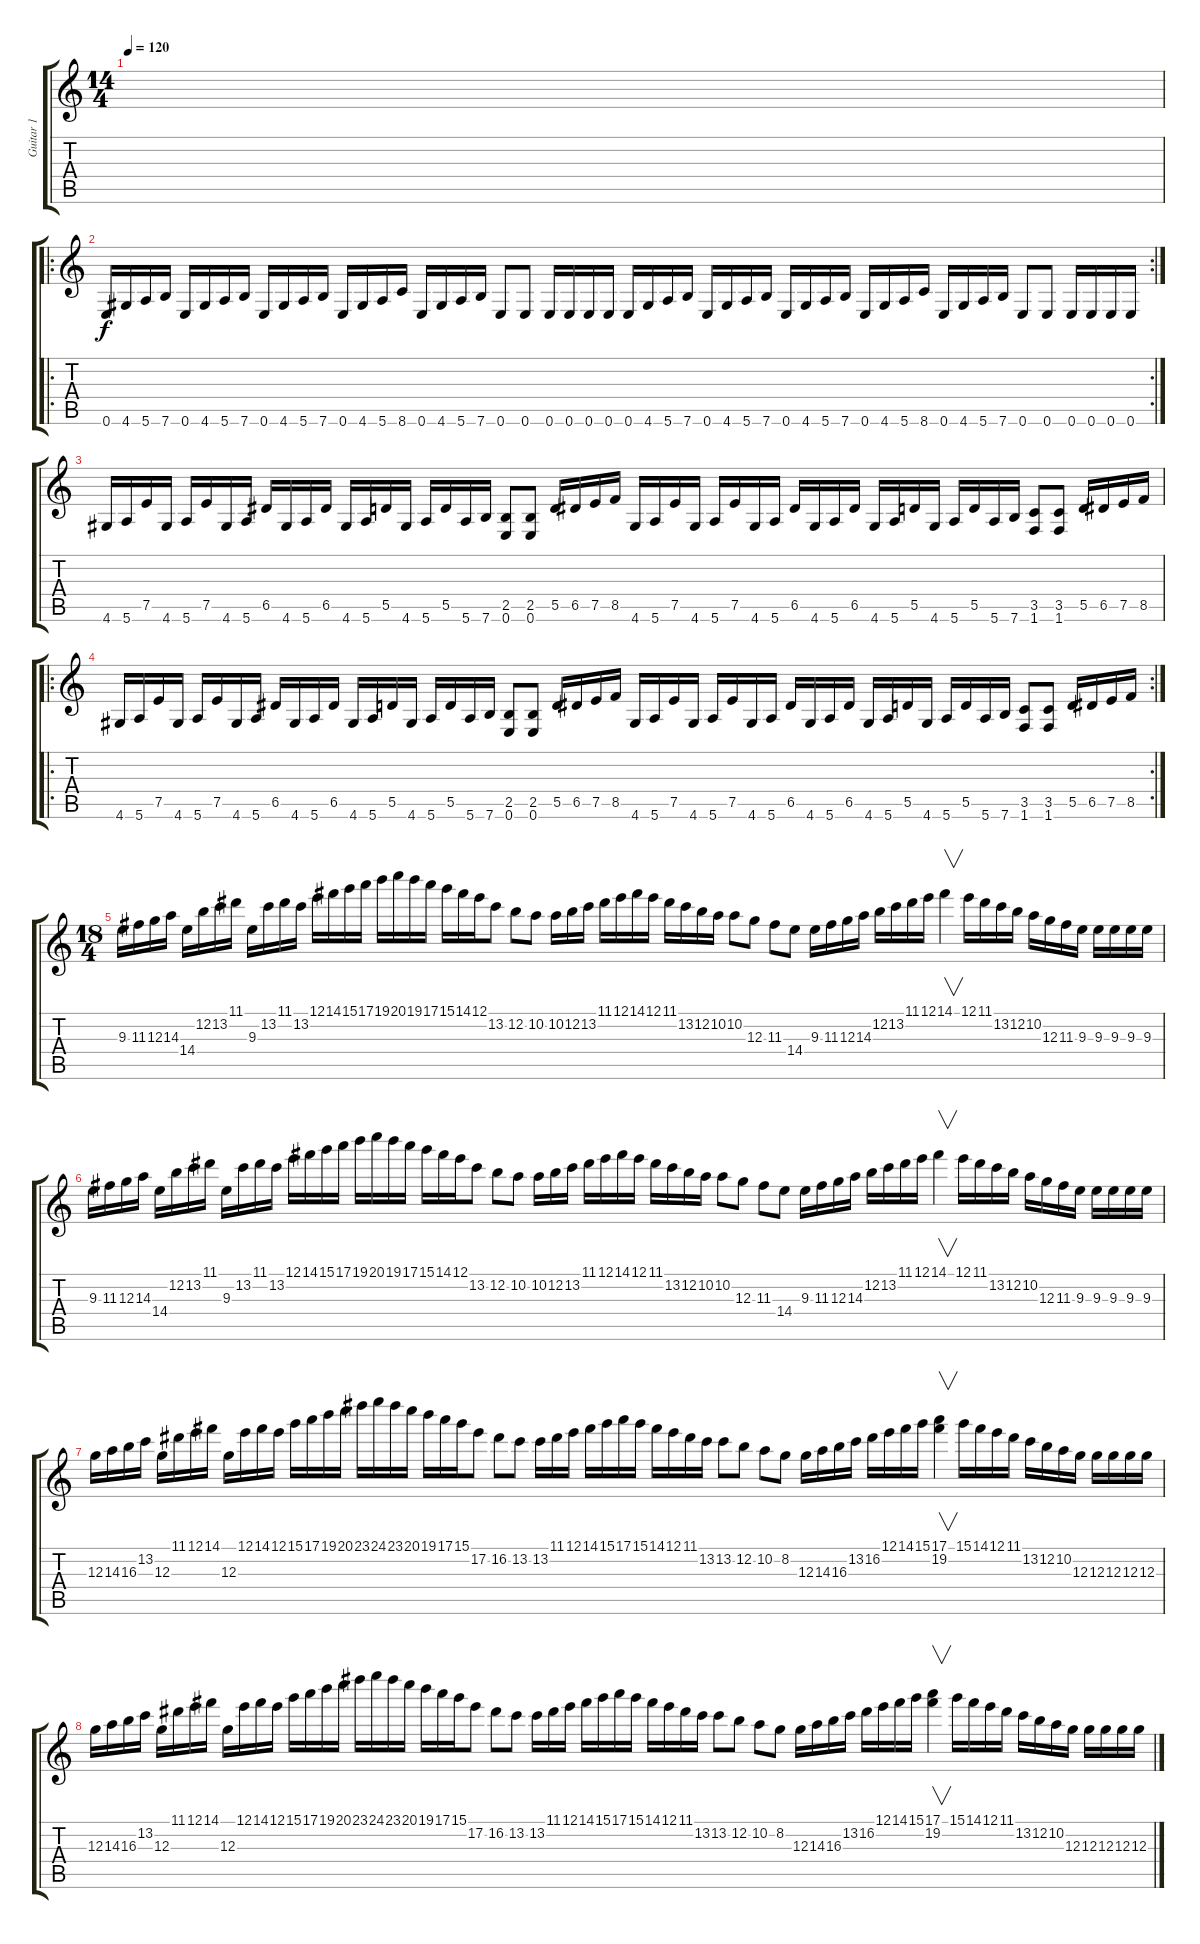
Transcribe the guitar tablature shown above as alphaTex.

\track ("Guitar 1" "Guitar 1") {instrument distortionguitar}
\staff {score tabs}
\tuning (E4 B3 G3 D3 A2 E2) {hide}
\ts (14 4)
\tempo 120
\clef g2
\ks c
|
\ro
\rc 2
0.6.16 4.6.16 5.6.16 7.6.16 0.6.16 4.6.16 5.6.16 7.6.16 0.6.16 4.6.16 5.6.16 7.6.16 0.6.16 4.6.16 5.6.16 8.6.16 0.6.16 4.6.16 5.6.16 7.6.16 0.6.8 0.6.8 0.6.16 0.6.16 0.6.16 0.6.16 0.6.16 4.6.16 5.6.16 7.6.16 0.6.16 4.6.16 5.6.16 7.6.16 0.6.16 4.6.16 5.6.16 7.6.16 0.6.16 4.6.16 5.6.16 8.6.16 0.6.16 4.6.16 5.6.16 7.6.16 0.6.8 0.6.8 0.6.16 0.6.16 0.6.16 0.6.16 |
4.6.16 5.6.16 7.5.16 4.6.16 5.6.16 7.5.16 4.6.16 5.6.16 6.5.16 4.6.16 5.6.16 6.5.16 4.6.16 5.6.16 5.5.16 4.6.16 5.6.16 5.5.16 5.6.16 7.6.16 (2.5 0.6).8 (2.5 0.6).8 5.5.16 6.5.16 7.5.16 8.5.16 4.6.16 5.6.16 7.5.16 4.6.16 5.6.16 7.5.16 4.6.16 5.6.16 6.5.16 4.6.16 5.6.16 6.5.16 4.6.16 5.6.16 5.5.16 4.6.16 5.6.16 5.5.16 5.6.16 7.6.16 (3.5 1.6).8 (3.5 1.6).8 5.5.16 6.5.16 7.5.16 8.5.16 |
\ro
\rc 2
4.6.16 5.6.16 7.5.16 4.6.16 5.6.16 7.5.16 4.6.16 5.6.16 6.5.16 4.6.16 5.6.16 6.5.16 4.6.16 5.6.16 5.5.16 4.6.16 5.6.16 5.5.16 5.6.16 7.6.16 (2.5 0.6).8 (2.5 0.6).8 5.5.16 6.5.16 7.5.16 8.5.16 4.6.16 5.6.16 7.5.16 4.6.16 5.6.16 7.5.16 4.6.16 5.6.16 6.5.16 4.6.16 5.6.16 6.5.16 4.6.16 5.6.16 5.5.16 4.6.16 5.6.16 5.5.16 5.6.16 7.6.16 (3.5 1.6).8 (3.5 1.6).8 5.5.16 6.5.16 7.5.16 8.5.16 |
\ts (18 4)
9.3.16 11.3.16 12.3.16 14.3.16 14.4.16 12.2.16 13.2.16 11.1.16 9.3.16 13.2.16 11.1.16 13.2.16 12.1.16 14.1.16 15.1.16 17.1.16 19.1.16 20.1.16 19.1.16 17.1.16 15.1.16 14.1.16 12.1.16 13.2.8 12.2.8 10.2.8 10.2.16 12.2.16 13.2.16 11.1.16 12.1.16 14.1.16 12.1.16 11.1.16 13.2.16 12.2.16 10.2.16 10.2.8 12.3.8 11.3.8 14.4.8 9.3.16 11.3.16 12.3.16 14.3.16 12.2.16 13.2.16 11.1.16 12.1.16 14.1.4{v} 12.1.16 11.1.16 13.2.16 12.2.16 10.2.16 12.3.16 11.3.16 9.3.16 9.3.16 9.3.16 9.3.16 9.3.16 |
9.3.16 11.3.16 12.3.16 14.3.16 14.4.16 12.2.16 13.2.16 11.1.16 9.3.16 13.2.16 11.1.16 13.2.16 12.1.16 14.1.16 15.1.16 17.1.16 19.1.16 20.1.16 19.1.16 17.1.16 15.1.16 14.1.16 12.1.16 13.2.8 12.2.8 10.2.8 10.2.16 12.2.16 13.2.16 11.1.16 12.1.16 14.1.16 12.1.16 11.1.16 13.2.16 12.2.16 10.2.16 10.2.8 12.3.8 11.3.8 14.4.8 9.3.16 11.3.16 12.3.16 14.3.16 12.2.16 13.2.16 11.1.16 12.1.16 14.1.4{v} 12.1.16 11.1.16 13.2.16 12.2.16 10.2.16 12.3.16 11.3.16 9.3.16 9.3.16 9.3.16 9.3.16 9.3.16 |
12.3.16 14.3.16 16.3.16 13.2.16 12.3.16 11.1.16 12.1.16 14.1.16 12.3.16 12.1.16 14.1.16 12.1.16 15.1.16 17.1.16 19.1.16 20.1.16 23.1.16 24.1.16 23.1.16 20.1.16 19.1.16 17.1.16 15.1.16 17.2.8 16.2.8 13.2.8 13.2.16 11.1.16 12.1.16 14.1.16 15.1.16 17.1.16 15.1.16 14.1.16 12.1.16 11.1.16 13.2.16 13.2.8 12.2.8 10.2.8 8.2.8 12.3.16 14.3.16 16.3.16 13.2.16 16.2.16 12.1.16 14.1.16 15.1.16 (17.1 19.2).4{v} 15.1.16 14.1.16 12.1.16 11.1.16 13.2.16 12.2.16 10.2.16 12.3.16 12.3.16 12.3.16 12.3.16 12.3.16 |
12.3.16 14.3.16 16.3.16 13.2.16 12.3.16 11.1.16 12.1.16 14.1.16 12.3.16 12.1.16 14.1.16 12.1.16 15.1.16 17.1.16 19.1.16 20.1.16 23.1.16 24.1.16 23.1.16 20.1.16 19.1.16 17.1.16 15.1.16 17.2.8 16.2.8 13.2.8 13.2.16 11.1.16 12.1.16 14.1.16 15.1.16 17.1.16 15.1.16 14.1.16 12.1.16 11.1.16 13.2.16 13.2.8 12.2.8 10.2.8 8.2.8 12.3.16 14.3.16 16.3.16 13.2.16 16.2.16 12.1.16 14.1.16 15.1.16 (17.1 19.2).4{v} 15.1.16 14.1.16 12.1.16 11.1.16 13.2.16 12.2.16 10.2.16 12.3.16 12.3.16 12.3.16 12.3.16 12.3.16
